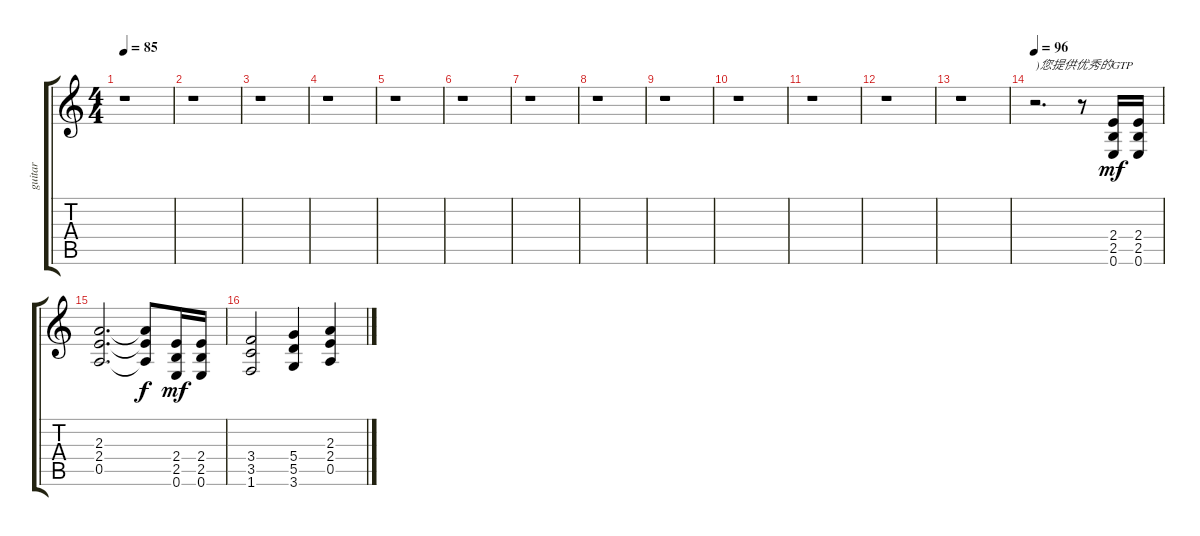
\track ("guitar" "guitar") {instrument overdrivenguitar}
\staff {score tabs}
\tuning (E4 B3 G3 D3 A2 E2) {hide}
\ts (4 4)
\tempo 85
\tempo 80
\tempo 85
\clef g2
\ks c
r.1{dy mf instrument overdrivenguitar} |
r.1 |
r.1 |
r.1 |
r.1 |
r.1 |
r.1 |
r.1 |
r.1 |
r.1 |
r.1 |
r.1 |
r.1 |
\tempo 96
r.2{d txt ")您提供优秀的GTP"} r.8 (2.4 2.5 0.6).16 (2.4 2.5 0.6).16 |
(2.3 2.4 0.5).2{d} (2.3{t} 2.4{t} 0.5{t}).8{dy f} (2.4 2.5 0.6).16{dy mf} (2.4 2.5 0.6).16 |
(3.4 3.5 1.6).2 (5.4 5.5 3.6).4 (2.3 2.4 0.5).4
